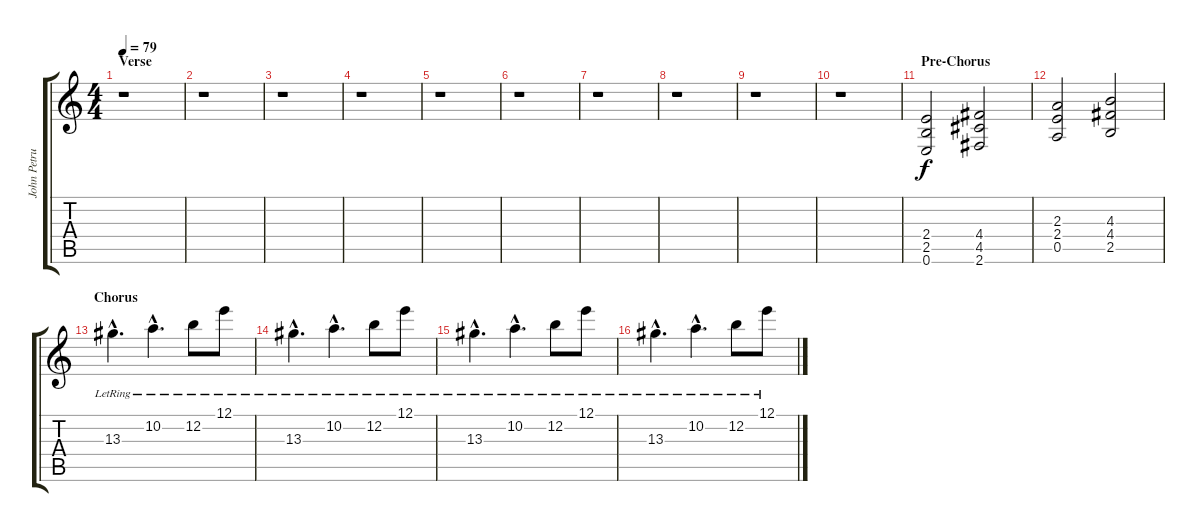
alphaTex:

\track ("John Petrucci" "John Petru") {instrument distortionguitar}
\staff {score tabs}
\tuning (E4 B3 G3 D3 A2 E2) {hide}
\ts (4 4)
\section ("" "Verse")
\tempo 79
\clef g2
\ks c
r.1{dy f} |
r.1 |
r.1 |
r.1 |
r.1 |
r.1 |
r.1 |
r.1 |
r.1 |
r.1 |
\section ("" "Pre-Chorus")
(2.4 2.5 0.6).2{volume 12} (4.4 4.5 2.6).2 |
(2.3 2.4 0.5).2 (4.3 4.4 2.5).2 |
\section ("" "Chorus")
13.3{hac lr}.4{d volume 10 balance 14} 10.2{hac lr}.4{d} 12.2{lr}.8 12.1{lr}.8 |
13.3{hac lr}.4{d} 10.2{hac lr}.4{d} 12.2{lr}.8 12.1{lr}.8 |
13.3{hac lr}.4{d} 10.2{hac lr}.4{d} 12.2{lr}.8 12.1{lr}.8 |
13.3{hac lr}.4{d} 10.2{hac lr}.4{d} 12.2{lr}.8 12.1{lr}.8
